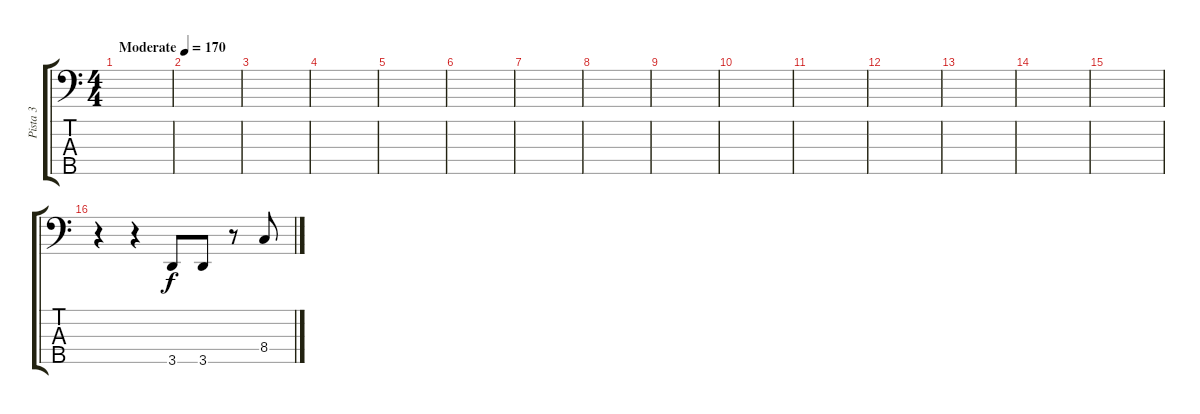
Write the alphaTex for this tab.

\track ("Pista 3" "Pista 3") {instrument electricbassfinger}
\staff {score tabs}
\tuning (G2 D2 A1 E1 B0) {hide}
\ts (4 4)
\tempo (170 "Moderate")
\clef f4
\ks c
|
|
|
|
|
|
|
|
|
|
|
|
|
|
|
r.4 r.4 3.5.8 3.5.8 r.8 8.4.8
